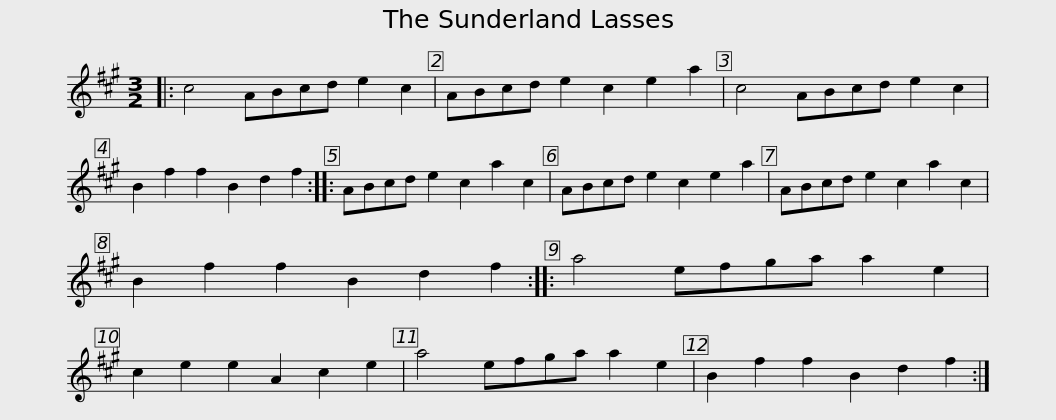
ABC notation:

X:1
L:1/8
M:3/2
I:linebreak $
K:A
V:1 treble
V:1
|: c4 ABcd e2 c2 | ABcd e2 c2 e2 a2 | c4 ABcd e2 c2 | B2 f2 f2 B2 d2 f2 :: ABcd e2 c2 a2 c2 |$ %5
 ABcd e2 c2 e2 a2 | ABcd e2 c2 a2 c2 | B2 f2 f2 B2 d2 f2 :: a4 efga a2 e2 | c2 e2 e2 A2 c2 e2 |$ %10
 a4 efga a2 e2 | B2 f2 f2 B2 d2 f2 :| %12
